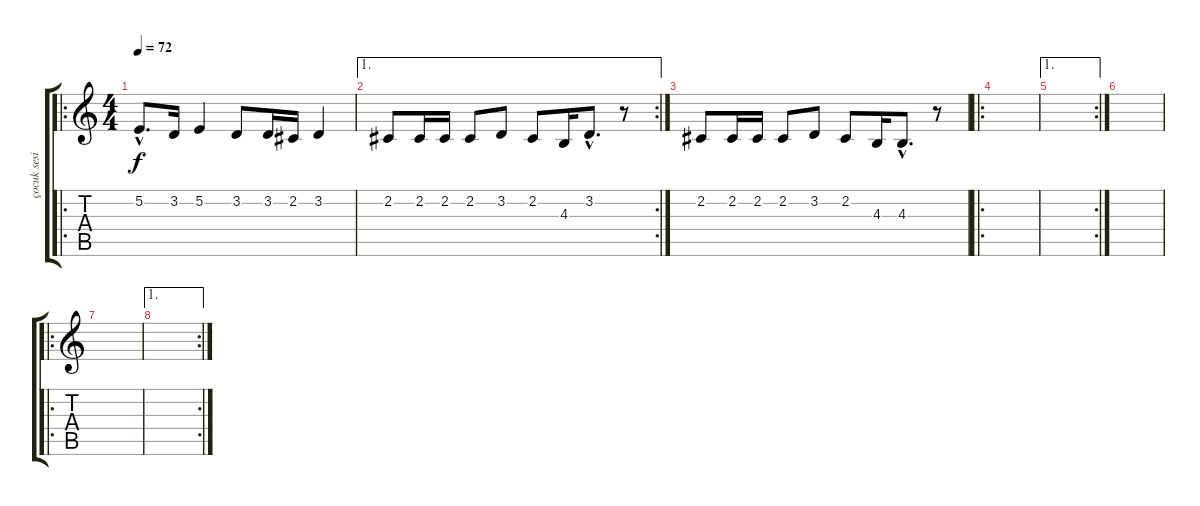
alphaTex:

\track ("çocuk sesi" "çocuk sesi") {instrument fx7echoes}
\staff {score tabs}
\tuning (E4 B3 G3 D3 A2 E2) {hide}
\ro
\ts (4 4)
\tempo 72
\clef g2
\ks c
5.2{hac}.8{d dy f} 3.2.16 5.2.4 3.2.8 3.2.16 2.2.16 3.2.4 |
\ae 1
\rc 2
2.2.8 2.2.16 2.2.16 2.2.8 3.2.8 2.2.8 4.3.16 3.2{hac}.8{d} r.8 |
2.2.8 2.2.16 2.2.16 2.2.8 3.2.8 2.2.8 4.3.16 4.3{hac}.8{d} r.8 |
\ro
|
\ae 1
\rc 2
|
|
\ro
|
\ae 1
\rc 2
